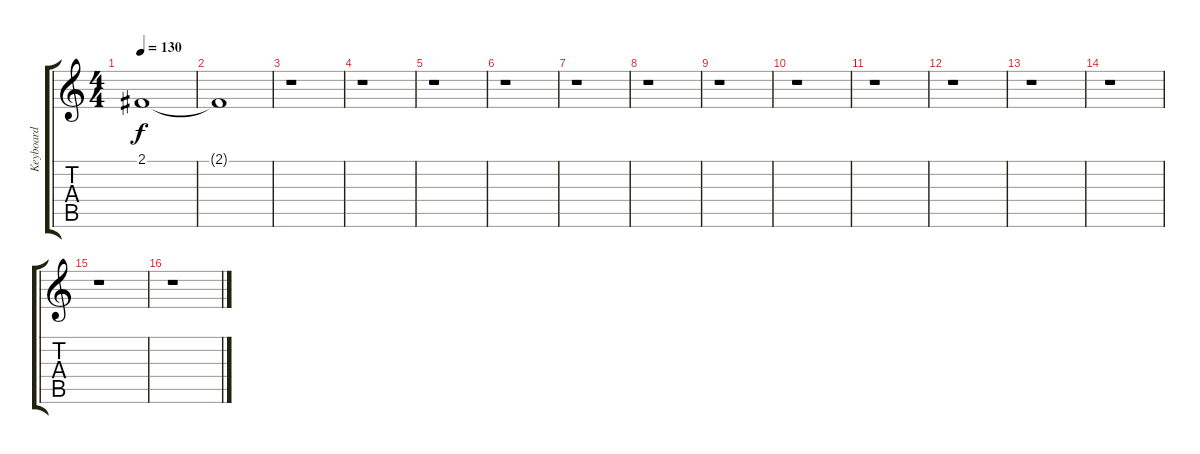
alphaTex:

\track ("Keyboard" "Keyboard") {instrument electricgrandpiano}
\staff {score tabs}
\tuning (E4 B3 G3 D3 A2 E2) {hide}
\ts (4 4)
\tempo 130
\clef g2
\ks c
2.1.1{dy f} |
2.1{t}.1 |
r.1 |
r.1 |
r.1 |
r.1 |
r.1 |
r.1 |
r.1 |
r.1 |
r.1 |
r.1 |
r.1 |
r.1 |
r.1 |
r.1
